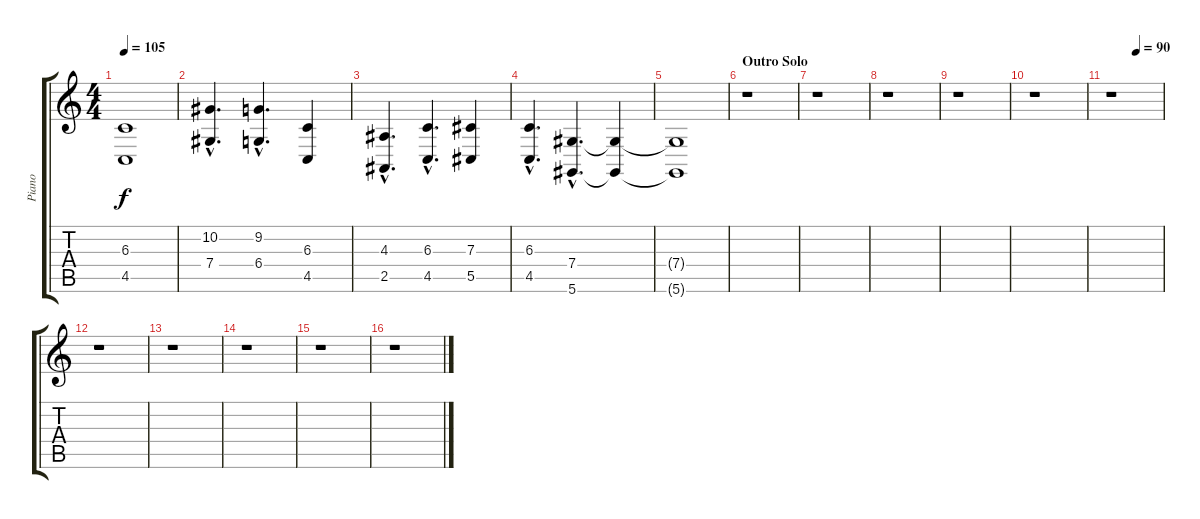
\track ("Piano" "Piano") {instrument acousticgrandpiano}
\staff {score tabs}
\tuning (Eb4 Bb3 Gb3 Db3 Ab2 Eb2) {hide}
\ts (4 4)
\tempo 105
\clef g2
\ks c
(6.3 4.5).1{dy f} |
(10.2{hac} 7.4{hac}).4{d} (9.2{hac} 6.4{hac}).4{d} (6.3 4.5).4 |
(4.3{hac} 2.5{hac}).4{d} (6.3{hac} 4.5{hac}).4{d} (7.3 5.5).4 |
(6.3{hac} 4.5{hac}).4{d} (7.4{hac} 5.6{hac}).4{d} (7.4{t} 5.6{t}).4 |
(7.4{t} 5.6{t}).1 |
\section ("" "Outro Solo")
r.1 |
r.1 |
r.1 |
r.1 |
r.1 |
\tempo (90 0.5)
r.1 |
r.1 |
r.1 |
r.1 |
r.1 |
r.1
